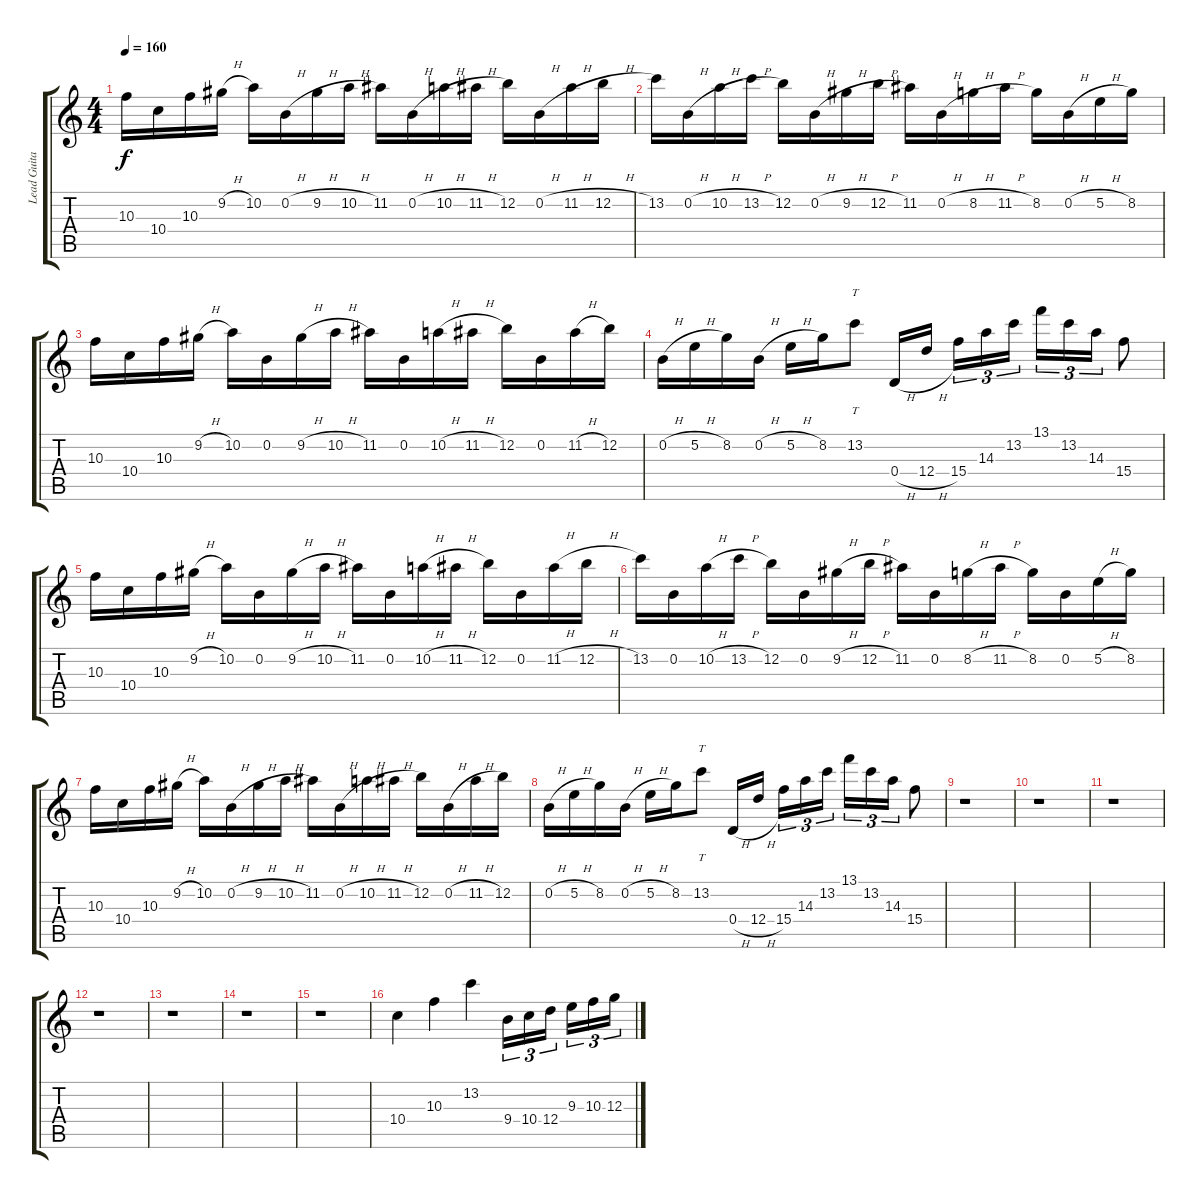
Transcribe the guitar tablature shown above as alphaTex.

\track ("Lead Guitar" "Lead Guita") {instrument overdrivenguitar}
\staff {score tabs}
\tuning (E4 B3 G3 D3 A2 E2) {hide}
\ts (4 4)
\tempo 160
\clef g2
\ks c
10.3.16{dy f} 10.4.16 10.3.16 9.2{h}.16 10.2.16 0.2{h}.16 9.2{h}.16 10.2{h}.16 11.2.16 0.2{h}.16 10.2{h}.16 11.2{h}.16 12.2.16 0.2{h}.16 11.2{h}.16 12.2{h}.16 |
13.2.16 0.2{h}.16 10.2{h}.16 13.2{h}.16 12.2.16 0.2{h}.16 9.2{h}.16 12.2{h}.16 11.2.16 0.2{h}.16 8.2{h}.16 11.2{h}.16 8.2.16 0.2{h}.16 5.2{h}.16 8.2.16 |
10.3.16 10.4.16 10.3.16 9.2{h}.16 10.2.16 0.2.16 9.2{h}.16 10.2{h}.16 11.2.16 0.2.16 10.2{h}.16 11.2{h}.16 12.2.16 0.2.16 11.2{h}.16 12.2.16 |
0.2{h}.16 5.2{h}.16 8.2.16 0.2{h}.16 5.2{h}.16 8.2.16 13.2.8{tt} 0.4{h}.16 12.4{h}.16 15.4.16{tu (3 2)} 14.3.16{tu (3 2)} 13.2.16{tu (3 2)} 13.1.16{tu (3 2)} 13.2.16{tu (3 2)} 14.3.16{tu (3 2)} 15.4.8 |
10.3.16 10.4.16 10.3.16 9.2{h}.16 10.2.16 0.2.16 9.2{h}.16 10.2{h}.16 11.2.16 0.2.16 10.2{h}.16 11.2{h}.16 12.2.16 0.2.16 11.2{h}.16 12.2{h}.16 |
13.2.16 0.2.16 10.2{h}.16 13.2{h}.16 12.2.16 0.2.16 9.2{h}.16 12.2{h}.16 11.2.16 0.2.16 8.2{h}.16 11.2{h}.16 8.2.16 0.2.16 5.2{h}.16 8.2.16 |
10.3.16 10.4.16 10.3.16 9.2{h}.16 10.2.16 0.2{h}.16 9.2{h}.16 10.2{h}.16 11.2.16 0.2{h}.16 10.2{h}.16 11.2{h}.16 12.2.16 0.2{h}.16 11.2{h}.16 12.2.16 |
0.2{h}.16 5.2{h}.16 8.2.16 0.2{h}.16 5.2{h}.16 8.2.16 13.2.8{tt} 0.4{h}.16 12.4{h}.16 15.4.16{tu (3 2)} 14.3.16{tu (3 2)} 13.2.16{tu (3 2)} 13.1.16{tu (3 2)} 13.2.16{tu (3 2)} 14.3.16{tu (3 2)} 15.4.8 |
r.1 |
r.1 |
r.1 |
r.1 |
r.1 |
r.1 |
r.1 |
10.4.4 10.3.4 13.2.4 9.4.16{tu (3 2)} 10.4.16{tu (3 2)} 12.4.16{tu (3 2)} 9.3.16{tu (3 2)} 10.3.16{tu (3 2)} 12.3.16{tu (3 2)}
